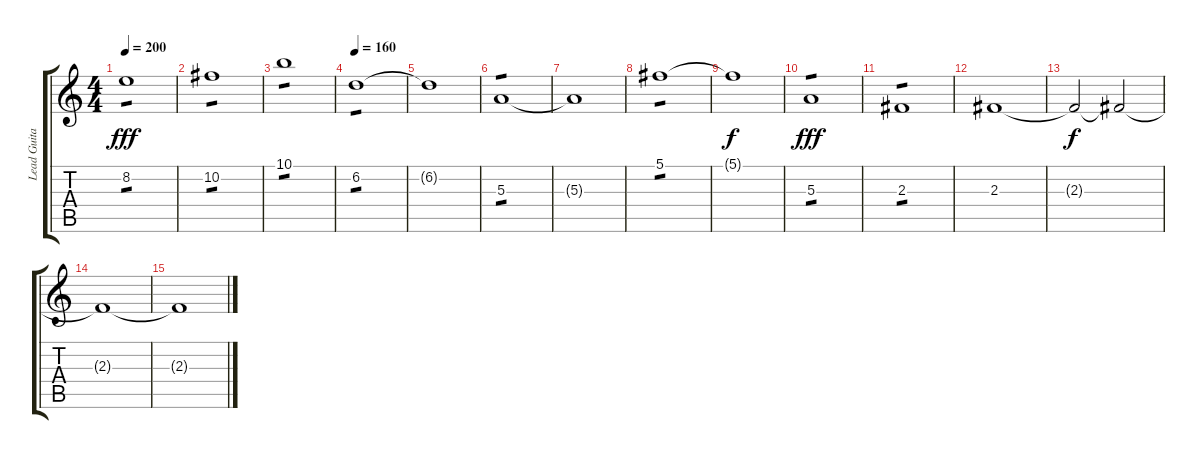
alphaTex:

\track ("Lead Guitar" "Lead Guita") {instrument distortionguitar}
\staff {score tabs}
\tuning (Db4 Ab3 E3 B2 Gb2 B1) {hide}
\ts (4 4)
\tempo 200
\clef g2
\ks c
8.2.1{tp 1 dy fff} |
10.2.1{tp 1} |
10.1.1{tp 1} |
\tempo 160
6.2.1{tp 1} |
6.2{t}.1 |
5.3.1{tp 1} |
5.3{t}.1 |
5.1.1{tp 1} |
5.1{t}.1{dy f} |
5.3.1{tp 1 dy fff} |
2.3.1{tp 1} |
2.3.1 |
2.3{t}.2{dy f} 2.3{t}.2{volume 0} |
2.3{t}.1 |
2.3{t}.1
